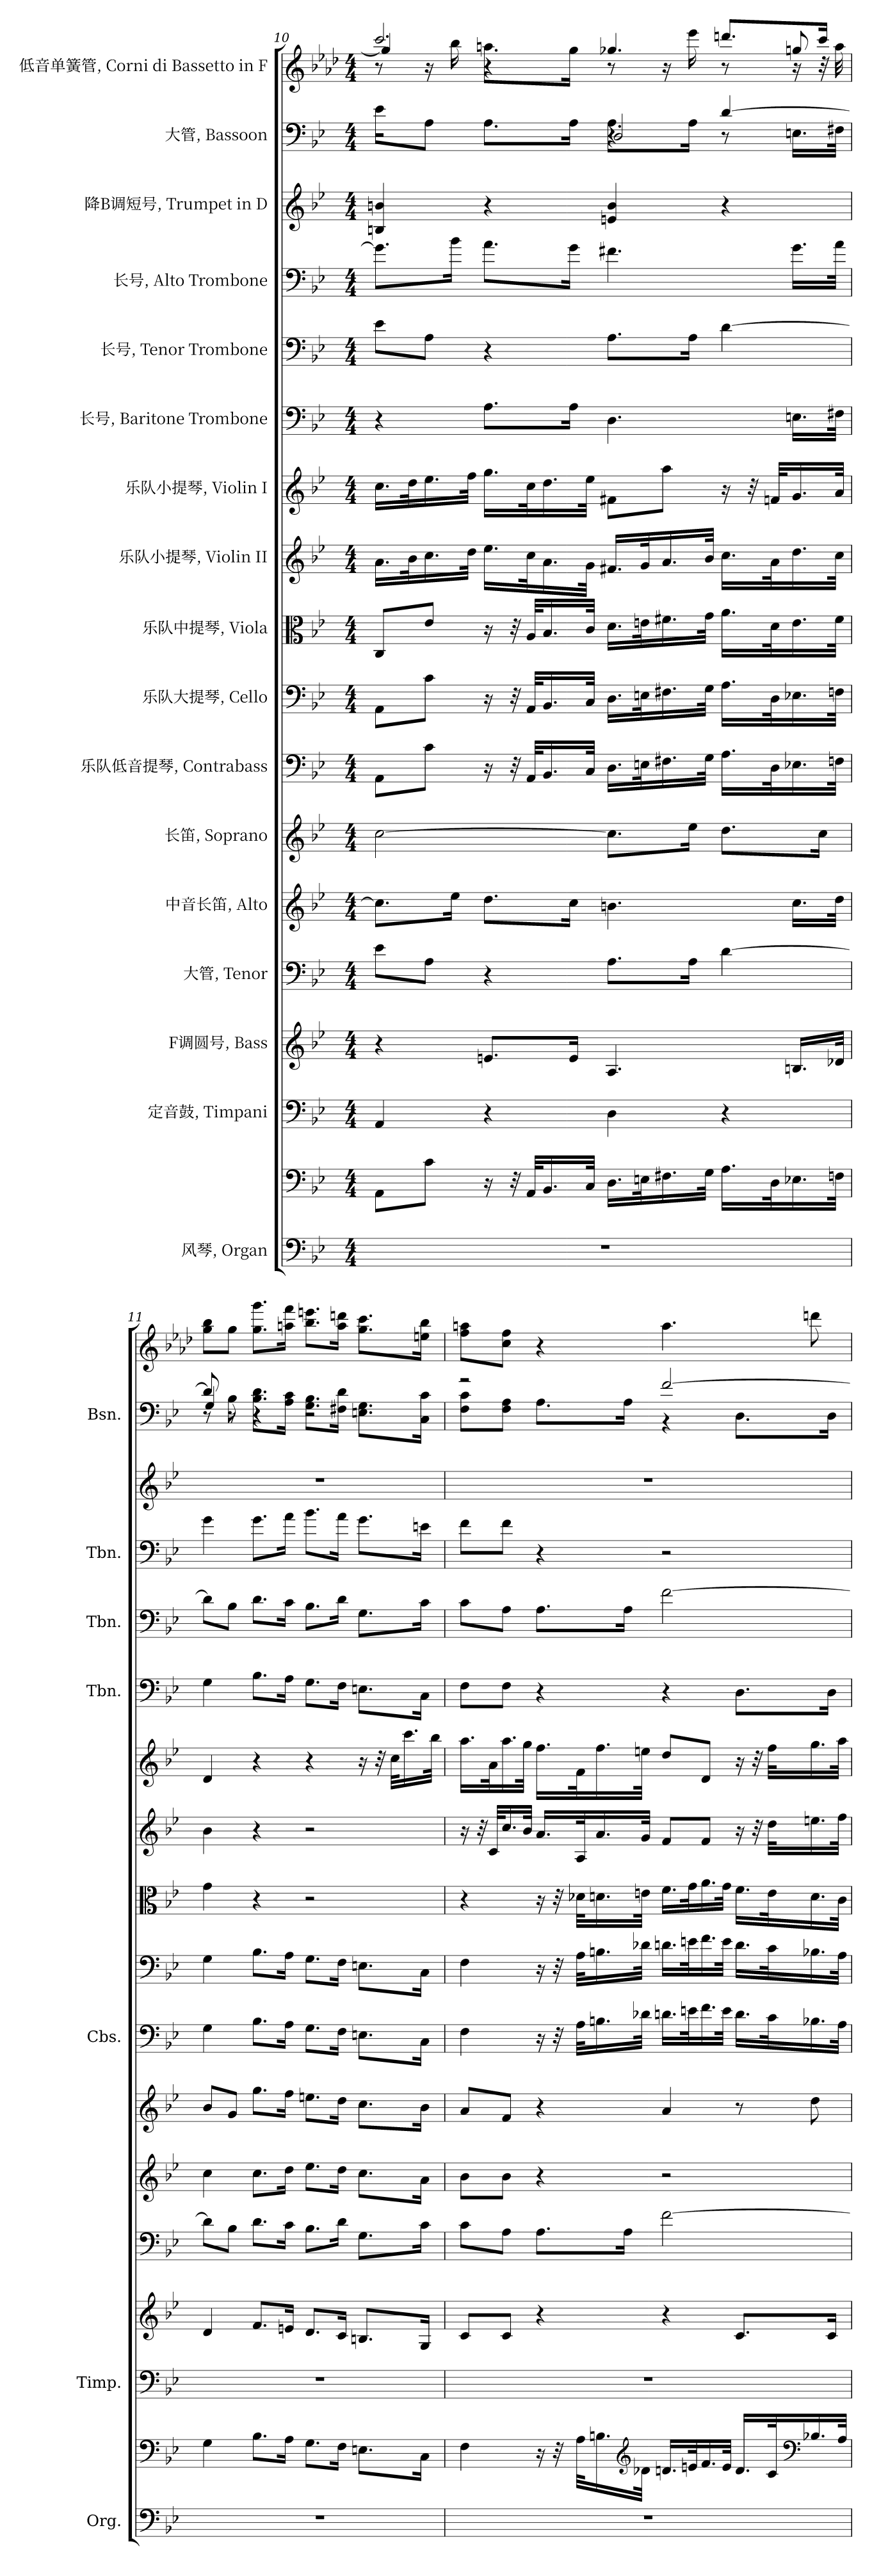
**kern	**kern	**kern	**kern	**kern	**kern	**kern	**kern	**kern	**kern	**kern	**kern	**kern	**kern	**kern	**kern	**kern	**kern
*part17	*part17	*part16	*part15	*part14	*part13	*part12	*part11	*part10	*part9	*part8	*part7	*part6	*part5	*part4	*part3	*part2	*part1
*staff18	*staff17	*staff16	*staff15	*staff14	*staff13	*staff12	*staff11	*staff10	*staff9	*staff8	*staff7	*staff6	*staff5	*staff4	*staff3	*staff2	*staff1
*I"风琴, Organ	*	*I"定音鼓, Timpani	*I"F调圆号, Bass	*I"大管, Tenor	*I"中音长笛, Alto	*I"长笛, Soprano	*I"乐队低音提琴, Contrabass	*I"乐队大提琴, Cello	*I"乐队中提琴, Viola	*I"乐队小提琴, Violin II	*I"乐队小提琴, Violin I	*I"长号, Baritone Trombone	*I"长号, Tenor Trombone	*I"长号, Alto Trombone	*I"降B调短号, Trumpet in D	*I"大管, Bassoon	*I"低音单簧管, Corni di Bassetto in F
*I'Org.	*	*I'Timp.	*	*	*	*	*I'Cbs.	*	*	*	*	*I'Tbn.	*I'Tbn.	*I'Tbn.	*	*I'Bsn.	*
!!LO:PB:g=z
*clefF4	*clefF4	*clefF4	*clefG2	*clefF4	*clefG2	*clefG2	*clefF4	*clefF4	*clefC3	*clefG2	*clefG2	*clefF4	*clefF4	*clefF4	*clefG2	*clefF4	*clefG2
*	*	*	*ITrd4c7	*	*ITrd3c5	*	*ITrd7c12	*	*	*	*	*	*	*	*ITrd1c2	*	*ITrd8c14
*k[b-e-]	*k[b-e-]	*k[b-e-]	*k[b-e-a-]	*k[b-e-]	*k[b-]	*k[b-e-]	*k[b-e-]	*k[b-e-]	*k[b-e-]	*k[b-e-]	*k[b-e-]	*k[b-e-]	*k[b-e-]	*k[b-e-]	*k[b-e-a-d-]	*k[b-e-]	*k[b-e-a-d-]
*M4/4	*M4/4	*M4/4	*M4/4	*M4/4	*M4/4	*M4/4	*M4/4	*M4/4	*M4/4	*M4/4	*M4/4	*M4/4	*M4/4	*M4/4	*M4/4	*M4/4	*M4/4
=10	=10	=10	=10	=10	=10	=10	=10	=10	=10	=10	=10	=10	=10	=10	=10	=10	=10
*	*	*	*	*	*	*	*	*	*	*	*	*	*	*	*	*^	*^
*	*	*	*	*	*	*	*	*	*	*	*	*	*	*	*	*	*^	*	*^
1r	8AA\L	4AA/	4r	8e-\L	8.g\L]	[2cc\	8AAA\L	8AA\L	8C/L	16.a\LL	16.cc\LL	4r	8e-\L	8.g\L]	4An/ 4an/	2r	8e-\L	2r	2.cc/	8r	4g/]
.	.	.	.	.	.	.	.	.	.	32b-\K	32dd\K	.	.	.	.	.	.	.	.	.	.
.	8c\J	.	.	8A\J	.	.	8C\J	8c\J	8e-/J	16.cc\	16.ee-\	.	8A\J	.	.	.	8A\J	.	.	16r	.
.	.	.	.	.	16b-\Jk	.	.	.	.	.	.	.	.	16b-\Jk	.	.	.	.	.	16b-\	.
.	.	.	.	.	.	.	.	.	.	32dd\JJk	32ff\JJk	.	.	.	.	.	.	.	.	.	.
.	16r	4r	8.An/L	4r	8.a\L	.	16r	16r	16r	16.ee-\LL	16.gg\LL	8.A\L	4r	8.a\L	4r	.	8.A\L	.	.	8.an\L	4r
.	32r	.	.	.	.	.	32r	32r	32r	.	.	.	.	.	.	.	.	.	.	.	.
.	32AA/KLL	.	.	.	.	.	32AAA/KLL	32AA/KLL	32A/KLL	32cc\K	32cc\K	.	.	.	.	.	.	.	.	.	.
.	16.BB-/	.	.	.	.	.	16.BBB-/	16.BB-/	16.B-/	16.a\	16.dd\	.	.	.	.	.	.	.	.	.	.
.	.	.	16A/Jk	.	16g\Jk	.	.	.	.	.	.	16A\Jk	.	16g\Jk	.	.	16A\Jk	.	.	16g\Jk	.
.	32C/JJk	.	.	.	.	.	32CC/JJk	32C/JJk	32c/JJk	32g\JJk	32ee-\JJk	.	.	.	.	.	.	.	.	.	.
.	16.D\LL	4D\	4.D/	8.A\L	4.f#X\	8.cc\L]	16.DD\LL	16.D\LL	16.d\LL	16.f#X/LL	8f#X\L	4.D\	8.A\L	4.f#X\	4dn/ 4a/	4r	8.A\L	2D/	.	8r	4.g-X/
.	32En\K	.	.	.	.	.	32EEn\K	32En\K	32en\K	32g/K	.	.	.	.	.	.	.	.	.	.	.
.	16.F#X\	.	.	.	.	.	16.FF#X\	16.F#X\	16.f#X\	16.a/	8aa\J	.	.	.	.	.	.	.	.	16r	.
.	.	.	.	16A\Jk	.	16ee-\Jk	.	.	.	.	.	.	16A\Jk	.	.	.	16A\Jk	.	.	16ee-\	.
.	32G\JJk	.	.	.	.	.	32GG\JJk	32G\JJk	32g\JJk	32b-/JJk	.	.	.	.	.	.	.	.	.	.	.
.	16.A\LL	4r	.	[4d\	.	8.dd\L	16.AA\LL	16.A\LL	16.a\LL	16.cc\LL	16r	.	[4d\	.	4r	[4d/	8r	.	8.ddn/L	8r	.
.	.	.	.	.	.	.	.	.	.	.	32r	.	.	.	.	.	.	.	.	.	.
.	32D\K	.	.	.	.	.	32DD\K	32D\K	32d\K	32a\K	32fn/KLL	.	.	.	.	.	.	.	.	.	.
.	16.E-X\	.	16.En/LL	.	16.g\LL	.	16.EE-X\	16.E-X\	16.e\	16.dd\	16.g/	16.En\LL	.	16.g\LL	.	.	16.En\LL	.	.	16r	8gn/
.	.	.	.	.	.	16cc\Jk	.	.	.	.	.	.	.	.	.	.	.	.	16cc/Jk	32r	.
.	32Fn\JJk	.	32G-X/JJk	.	32a\JJk	.	32FFn\JJk	32Fn\JJk	32f#\JJk	32cc\JJk	32a/JJk	32F#X\JJk	.	32a\JJk	.	.	32F#X\JJk	.	.	32a\	.
*	*	*	*	*	*	*	*	*	*	*	*	*	*	*	*	*	*	*	*v	*v	*v
!!LO:PB:g=z
=11	=11	=11	=11	=11	=11	=11	=11	=11	=11	=11	=11	=11	=11	=11	=11	=11	=11	=11	=11
1r	4G\	1r	4G/	8d\L]	4g\	8b-/L	4GG\	4G\	4g\	4b-\	4d/	4G\	8d\L]	4g\	1r	8d/]	8r	4G/	8g\ 8b-\L
.	.	.	.	8B-\J	.	8g/J	.	.	.	.	.	.	8B-\J	.	.	8r	8B-\	.	8g\J
.	8.B-\L	.	8.B-/L	8.d\L	8.g\L	8.gg\L	8.BB-\L	8.B-\L	4r	4r	4r	8.B-\L	8.d\L	8.g\L	.	4r	8.B-\ 8.d\L	4r	8.g\ 8.gg\L
.	16A\Jk	.	16An/Jk	16c\Jk	16a\Jk	16ff\Jk	16AA\Jk	16A\Jk	.	.	.	16A\Jk	16c\Jk	16a\Jk	.	.	16A\ 16c\Jk	.	16an\ 16ff\Jk
.	8.G\L	.	8.G/L	8.B-\L	8.b-\L	8.een\L	8.GG\L	8.G\L	2r	2r	4r	8.G\L	8.B-\L	8.b-\L	.	2r	8.G\ 8.B-\L	2r	8.b-\ 8.een\L
.	16F\Jk	.	16F/Jk	16d\Jk	16a\Jk	16dd\Jk	16FF\Jk	16F\Jk	.	.	.	16F\Jk	16d\Jk	16a\Jk	.	.	16F#X\ 16d\Jk	.	16a\ 16ddn\Jk
.	8.En\L	.	8.En/L	8.G\L	8.g\L	8.cc\L	8.EEn\L	8.En\L	.	.	16r	8.En\L	8.G\L	8.g\L	.	.	8.En\ 8.G\L	.	8.g\ 8.cc\L
.	.	.	.	.	.	.	.	.	.	.	32r	.	.	.	.	.	.	.	.
.	.	.	.	.	.	.	.	.	.	.	32cc\KLL	.	.	.	.	.	.	.	.
.	.	.	.	.	.	.	.	.	.	.	16.ccc\	.	.	.	.	.	.	.	.
.	16C\Jk	.	16C/Jk	16c\Jk	16e\Jk	16b-\Jk	16CC\Jk	16C\Jk	.	.	.	16C\Jk	16c\Jk	16en\Jk	.	.	16C\ 16c\Jk	.	16en\ 16b-\Jk
.	.	.	.	.	.	.	.	.	.	.	32bb-\JJk	.	.	.	.	.	.	.	.
*	*	*	*	*	*	*	*	*	*	*	*	*	*	*	*	*	*v	*v	*
!!LO:PB:g=z
=12	=12	=12	=12	=12	=12	=12	=12	=12	=12	=12	=12	=12	=12	=12	=12	=12	=12	=12
1r	4F\	1r	8F/L	8c\L	8f\L	8a/L	4FF\	4F\	4r	16r	16.aa\LL	8F\L	8c\L	8f\L	1r	2r	8F\ 8c\L	8f\ 8an\L
.	.	.	.	.	.	.	.	.	.	32r	.	.	.	.	.	.	.	.
.	.	.	.	.	.	.	.	.	.	32c/KLL	32a\K	.	.	.	.	.	.	.
.	.	.	8F/J	8A\J	8f\J	8f/J	.	.	.	16.cc/	16.aa\	8F\J	8A\J	8f\J	.	.	8F\ 8A\J	8c\ 8f\J
.	.	.	.	.	.	.	.	.	.	32b-/JJk	32gg\JJk	.	.	.	.	.	.	.
.	16r	.	4r	8.A\L	4r	4r	16r	16r	16r	16.a/LL	16.ff\LL	4r	8.A\L	4r	.	.	8.A\L	4r
.	32r	.	.	.	.	.	32r	32r	32r	.	.	.	.	.	.	.	.	.
.	32A\KLL	.	.	.	.	.	32AA\KLL	32A\KLL	32d-X\KLL	32A/K	32f\K	.	.	.	.	.	.	.
.	16.Bn\	.	.	.	.	.	16.BBn\	16.Bn\	16.dn\	16.a/	16.ff\	.	.	.	.	.	.	.
.	.	.	.	16A\Jk	.	.	.	.	.	.	.	.	16A\Jk	.	.	.	16A\Jk	.
*	*clefG2	*	*	*	*	*	*	*	*	*	*	*	*	*	*	*	*	*
.	32d-X\JJk	.	.	.	.	.	32D-X\JJk	32d-X\JJk	32en\JJk	32g/JJk	32een\JJk	.	.	.	.	.	.	.
.	16.dn/LL	.	4r	[2f\	2r	4a/	16.Dn\LL	16.dn\LL	16.f\LL	8f/L	8dd/L	4r	[2f\	2r	.	[2f/	4r	4.a\
.	32en/K	.	.	.	.	.	32En\K	32en\K	32g\K	.	.	.	.	.	.	.	.	.
.	16.f/	.	.	.	.	.	16.F\	16.f\	16.a\	8f/J	8d/J	.	.	.	.	.	.	.
.	32e/JJk	.	.	.	.	.	32E\JJk	32e\JJk	32g\JJk	.	.	.	.	.	.	.	.	.
.	16.d/LL	.	8.F/L	.	.	8r	16.D\LL	16.d\LL	16.f\LL	16r	16r	8.D\L	.	.	.	.	8.D\L	.
.	.	.	.	.	.	.	.	.	.	32r	32r	.	.	.	.	.	.	.
.	32c/K	.	.	.	.	.	32C\K	32c\K	32e\K	32dd\KLL	32ff\KLL	.	.	.	.	.	.	.
*	*clefF4	*	*	*	*	*	*	*	*	*	*	*	*	*	*	*	*	*
.	16.B-X/	.	.	.	.	8dd\	16.BB-X\	16.B-X\	16.d\	16.een\	16.gg\	.	.	.	.	.	.	8ddn\
.	.	.	16F/Jk	.	.	.	.	.	.	.	.	16D\Jk	.	.	.	.	16D\Jk	.
.	32A/JJk	.	.	.	.	.	32AA\JJk	32A\JJk	32c\JJk	32ff\JJk	32aa\JJk	.	.	.	.	.	.	.
*	*	*	*	*	*	*	*	*	*	*	*	*	*	*	*	*v	*v	*
=	=	=	=	=	=	=	=	=	=	=	=	=	=	=	=	=	=
*-	*-	*-	*-	*-	*-	*-	*-	*-	*-	*-	*-	*-	*-	*-	*-	*-	*-
